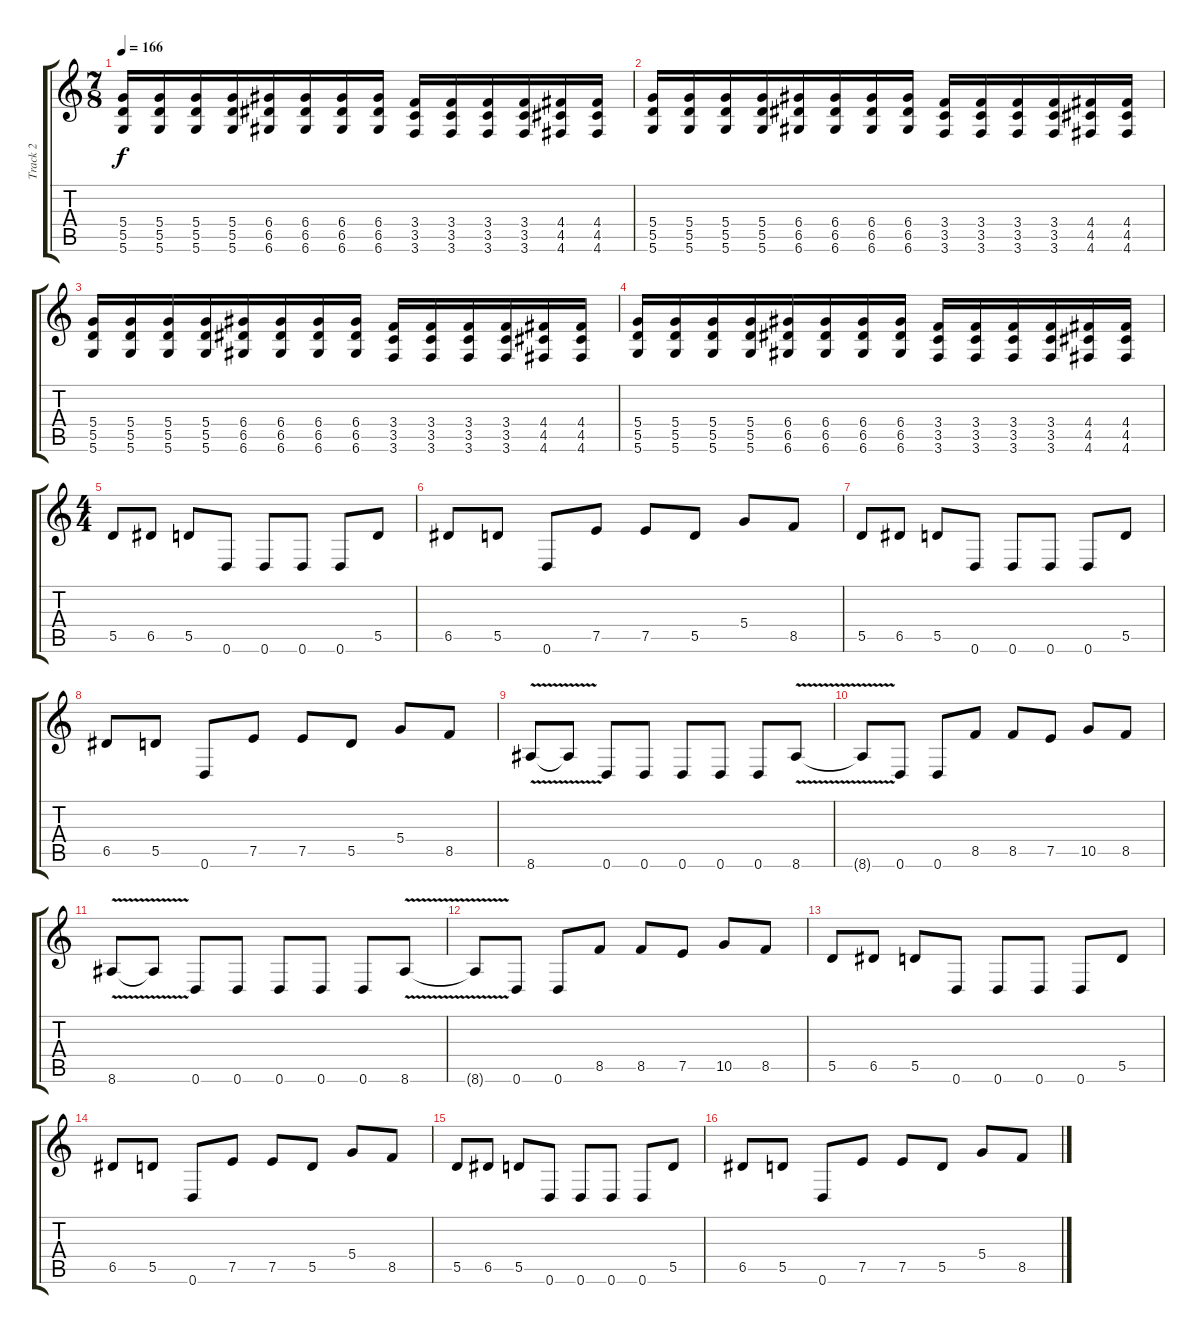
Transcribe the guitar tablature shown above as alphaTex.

\track ("Track 2" "Track 2") {instrument distortionguitar}
\staff {score tabs}
\tuning (E4 B3 G3 D3 A2 D2) {hide}
\ts (7 8)
\tempo 166
\clef g2
\ks c
(5.4 5.5 5.6).16{dy f} (5.4 5.5 5.6).16 (5.4 5.5 5.6).16 (5.4 5.5 5.6).16 (6.4 6.5 6.6).16 (6.4 6.5 6.6).16 (6.4 6.5 6.6).16 (6.4 6.5 6.6).16 (3.4 3.5 3.6).16 (3.4 3.5 3.6).16 (3.4 3.5 3.6).16 (3.4 3.5 3.6).16 (4.4 4.5 4.6).16 (4.4 4.5 4.6).16 |
(5.4 5.5 5.6).16 (5.4 5.5 5.6).16 (5.4 5.5 5.6).16 (5.4 5.5 5.6).16 (6.4 6.5 6.6).16 (6.4 6.5 6.6).16 (6.4 6.5 6.6).16 (6.4 6.5 6.6).16 (3.4 3.5 3.6).16 (3.4 3.5 3.6).16 (3.4 3.5 3.6).16 (3.4 3.5 3.6).16 (4.4 4.5 4.6).16 (4.4 4.5 4.6).16 |
(5.4 5.5 5.6).16 (5.4 5.5 5.6).16 (5.4 5.5 5.6).16 (5.4 5.5 5.6).16 (6.4 6.5 6.6).16 (6.4 6.5 6.6).16 (6.4 6.5 6.6).16 (6.4 6.5 6.6).16 (3.4 3.5 3.6).16 (3.4 3.5 3.6).16 (3.4 3.5 3.6).16 (3.4 3.5 3.6).16 (4.4 4.5 4.6).16 (4.4 4.5 4.6).16 |
(5.4 5.5 5.6).16 (5.4 5.5 5.6).16 (5.4 5.5 5.6).16 (5.4 5.5 5.6).16 (6.4 6.5 6.6).16 (6.4 6.5 6.6).16 (6.4 6.5 6.6).16 (6.4 6.5 6.6).16 (3.4 3.5 3.6).16 (3.4 3.5 3.6).16 (3.4 3.5 3.6).16 (3.4 3.5 3.6).16 (4.4 4.5 4.6).16 (4.4 4.5 4.6).16 |
\ts (4 4)
5.5.8 6.5.8 5.5.8 0.6.8 0.6.8 0.6.8 0.6.8 5.5.8 |
6.5.8 5.5.8 0.6.8 7.5.8 7.5.8 5.5.8 5.4.8 8.5.8 |
5.5.8 6.5.8 5.5.8 0.6.8 0.6.8 0.6.8 0.6.8 5.5.8 |
6.5.8 5.5.8 0.6.8 7.5.8 7.5.8 5.5.8 5.4.8 8.5.8 |
8.6{v}.8 8.6{t}.8 0.6.8 0.6.8 0.6.8 0.6.8 0.6.8 8.6{v}.8 |
8.6{t}.8 0.6.8 0.6.8 8.5.8 8.5.8 7.5.8 10.5.8 8.5.8 |
8.6{v}.8 8.6{t}.8 0.6.8 0.6.8 0.6.8 0.6.8 0.6.8 8.6{v}.8 |
8.6{t}.8 0.6.8 0.6.8 8.5.8 8.5.8 7.5.8 10.5.8 8.5.8 |
5.5.8 6.5.8 5.5.8 0.6.8 0.6.8 0.6.8 0.6.8 5.5.8 |
6.5.8 5.5.8 0.6.8 7.5.8 7.5.8 5.5.8 5.4.8 8.5.8 |
5.5.8 6.5.8 5.5.8 0.6.8 0.6.8 0.6.8 0.6.8 5.5.8 |
6.5.8 5.5.8 0.6.8 7.5.8 7.5.8 5.5.8 5.4.8 8.5.8
